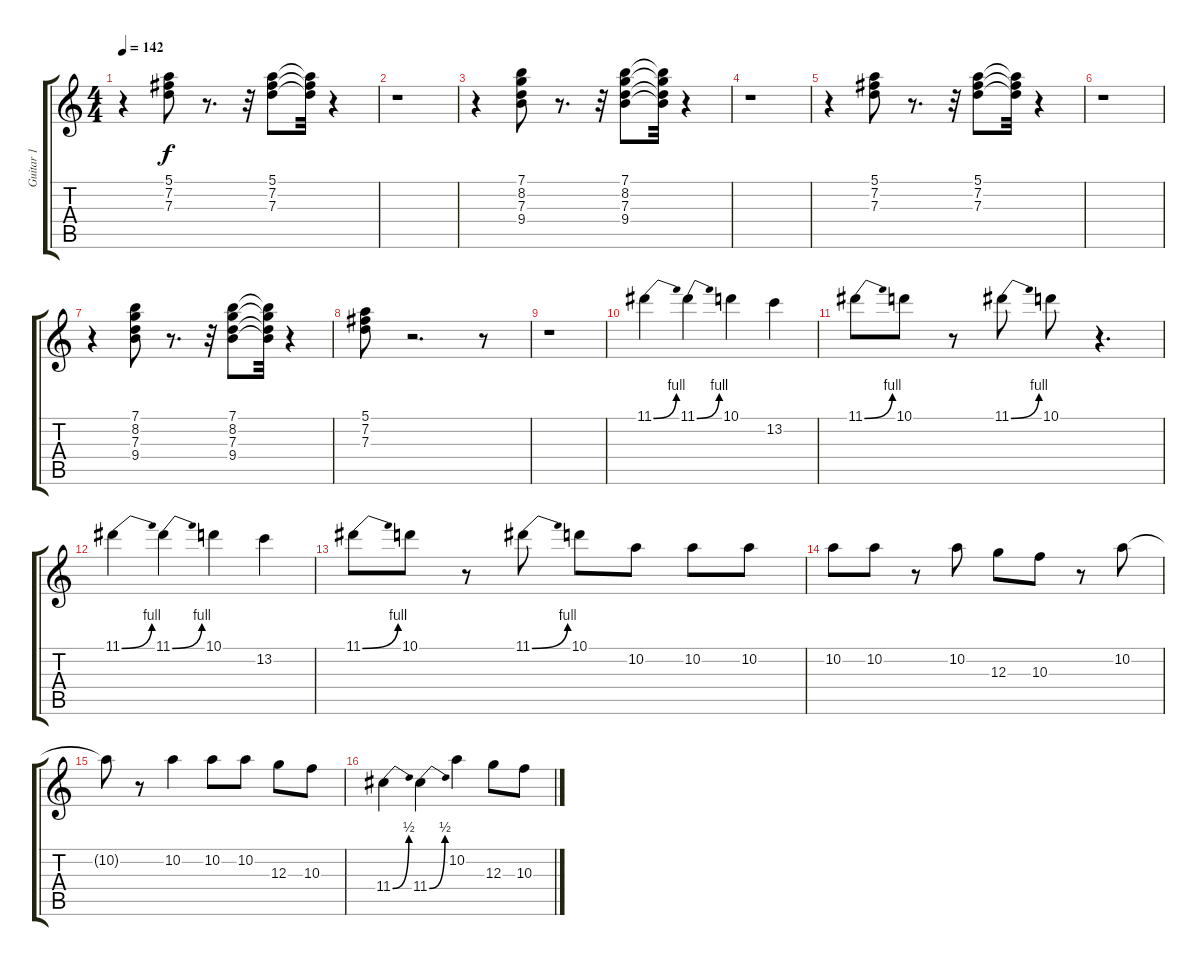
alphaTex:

\track ("Guitar 1" "Guitar 1") {instrument distortionguitar}
\staff {score tabs}
\tuning (E4 B3 G3 D3 A2 E2) {hide}
\ts (4 4)
\tempo 142
\clef g2
\ks c
r.4{dy f} (5.1 7.2 7.3).8 r.8{d} r.32 (5.1 7.2 7.3).8 (5.1{t} 7.2{t} 7.3{t}).32 r.4 |
r.1 |
r.4 (7.1 8.2 7.3 9.4).8 r.8{d} r.32 (7.1 8.2 7.3 9.4).8 (7.1{t} 8.2{t} 7.3{t} 9.4{t}).32 r.4 |
r.1 |
r.4 (5.1 7.2 7.3).8 r.8{d} r.32 (5.1 7.2 7.3).8 (5.1{t} 7.2{t} 7.3{t}).32 r.4 |
r.1 |
r.4 (7.1 8.2 7.3 9.4).8 r.8{d} r.32 (7.1 8.2 7.3 9.4).8 (7.1{t} 8.2{t} 7.3{t} 9.4{t}).32 r.4 |
(5.1 7.2 7.3).8 r.2{d} r.8 |
r.1 |
11.1{be (bend 0 0 60 4)}.4 11.1{be (bend 0 0 60 4)}.4 10.1.4 13.2.4 |
11.1{be (bend 0 0 60 4)}.8 10.1.8 r.8 11.1{be (bend 0 0 60 4)}.8 10.1.8 r.4{d} |
11.1{be (bend 0 0 60 4)}.4 11.1{be (bend 0 0 60 4)}.4 10.1.4 13.2.4 |
11.1{be (bend 0 0 60 4)}.8 10.1.8 r.8 11.1{be (bend 0 0 60 4)}.8 10.1.8 10.2.8 10.2.8 10.2.8 |
10.2.8 10.2.8 r.8 10.2.8 12.3.8 10.3.8 r.8 10.2.8 |
10.2{t}.8 r.8 10.2.4 10.2.8 10.2.8 12.3.8 10.3.8 |
11.4{be (bend 0 0 60 2)}.4 11.4{be (bend 0 0 60 2)}.4 10.2.4 12.3.8 10.3.8
